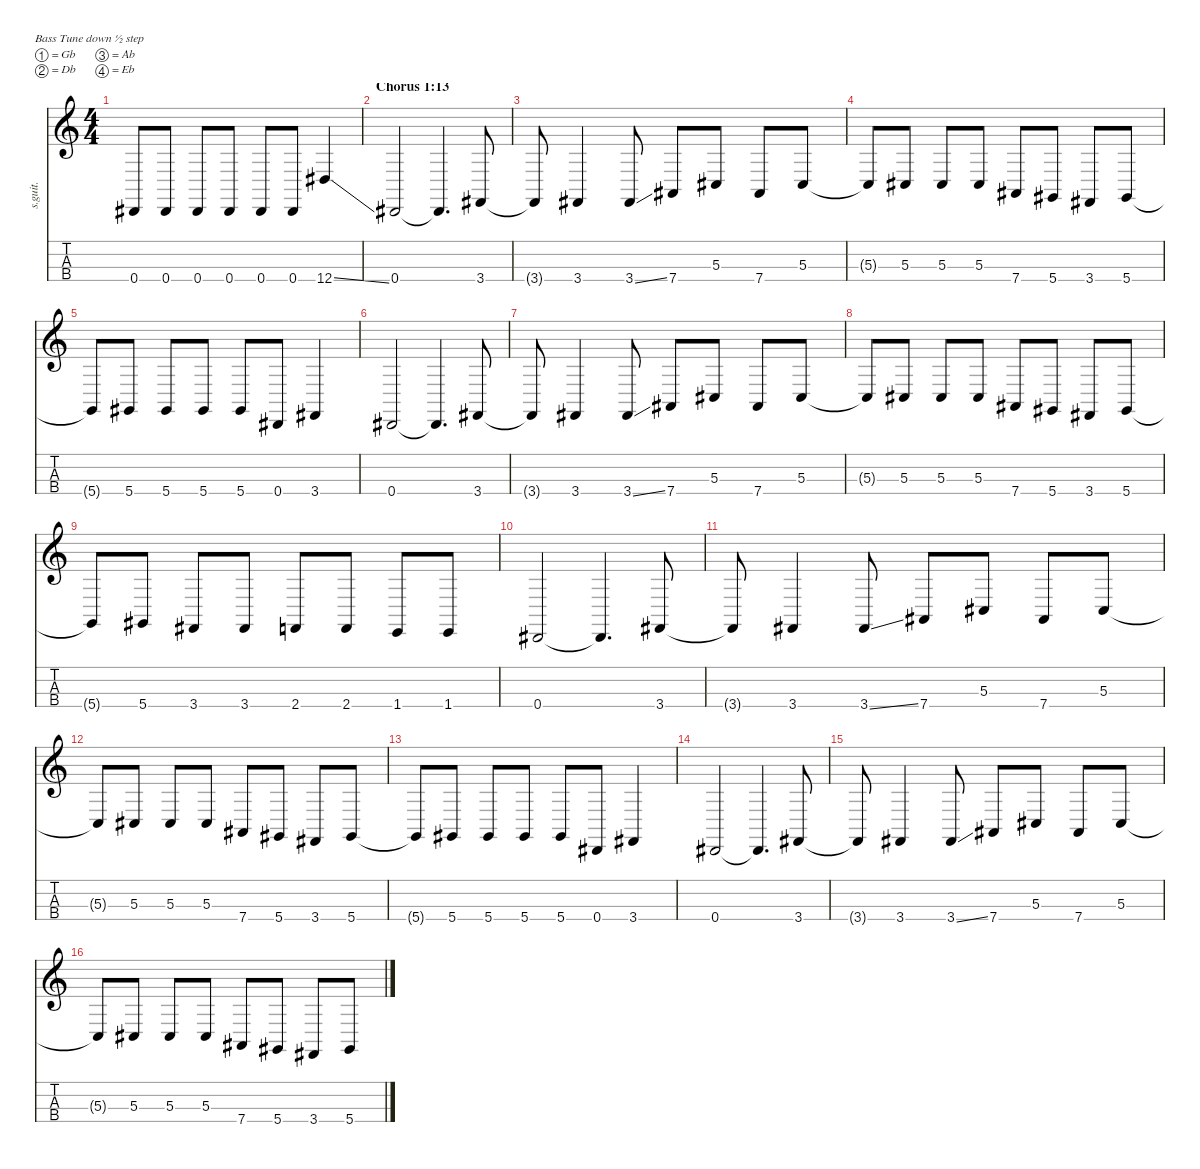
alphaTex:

\defaultSystemsLayout 4
\hideDynamics
\bracketExtendMode nobrackets
\track ("Mike Starr - Bass" "s.guit.") {instrument electricbassfinger}
\staff {score tabs}
\tuning (Gb2 Db2 Ab1 Eb1)
\ts (4 4)
\tempo (108 hide)
\clef g2
\ks c
0.4{acc #}.8{dy ff} 0.4{acc #}.8 0.4{acc #}.8 0.4{acc #}.8 0.4{acc #}.8 0.4{acc #}.8 12.4{ss acc #}.4 |
\section ("" "Chorus 1:13")
\tempo (111 hide)
0.4{acc #}.2 0.4{t acc #}.4{d} 3.4{acc #}.8 |
3.4{t acc #}.8 3.4{acc #}.4 3.4{ss acc #}.8 7.4{acc #}.8 5.3{acc #}.8 7.4{acc #}.8 5.3{acc #}.8 |
5.3{t acc #}.8 5.3{acc #}.8 5.3{acc #}.8 5.3{acc #}.8 7.4{acc #}.8 5.4{acc #}.8 3.4{acc #}.8 5.4{acc #}.8 |
5.4{t acc #}.8 5.4{acc #}.8 5.4{acc #}.8 5.4{acc #}.8 5.4{acc #}.8 0.4{acc #}.8 3.4{acc #}.4 |
0.4{acc #}.2 0.4{t acc #}.4{d} 3.4{acc #}.8 |
3.4{t acc #}.8 3.4{acc #}.4 3.4{ss acc #}.8 7.4{acc #}.8 5.3{acc #}.8 7.4{acc #}.8 5.3{acc #}.8 |
5.3{t acc #}.8 5.3{acc #}.8 5.3{acc #}.8 5.3{acc #}.8 7.4{acc #}.8 5.4{acc #}.8 3.4{acc #}.8 5.4{acc #}.8 |
5.4{t acc #}.8 5.4{acc #}.8 3.4{acc #}.8 3.4{acc #}.8 2.4.8 2.4.8 1.4.8 1.4.8 |
0.4{acc #}.2 0.4{t acc #}.4{d} 3.4{acc #}.8 |
3.4{t acc #}.8 3.4{acc #}.4 3.4{ss acc #}.8 7.4{acc #}.8 5.3{acc #}.8 7.4{acc #}.8 5.3{acc #}.8 |
5.3{t acc #}.8 5.3{acc #}.8 5.3{acc #}.8 5.3{acc #}.8 7.4{acc #}.8 5.4{acc #}.8 3.4{acc #}.8 5.4{acc #}.8 |
5.4{t acc #}.8 5.4{acc #}.8 5.4{acc #}.8 5.4{acc #}.8 5.4{acc #}.8 0.4{acc #}.8 3.4{acc #}.4 |
0.4{acc #}.2 0.4{t acc #}.4{d} 3.4{acc #}.8 |
3.4{t acc #}.8 3.4{acc #}.4 3.4{ss acc #}.8 7.4{acc #}.8 5.3{acc #}.8 7.4{acc #}.8 5.3{acc #}.8 |
5.3{t acc #}.8 5.3{acc #}.8 5.3{acc #}.8 5.3{acc #}.8 7.4{acc #}.8 5.4{acc #}.8 3.4{acc #}.8 5.4{acc #}.8
